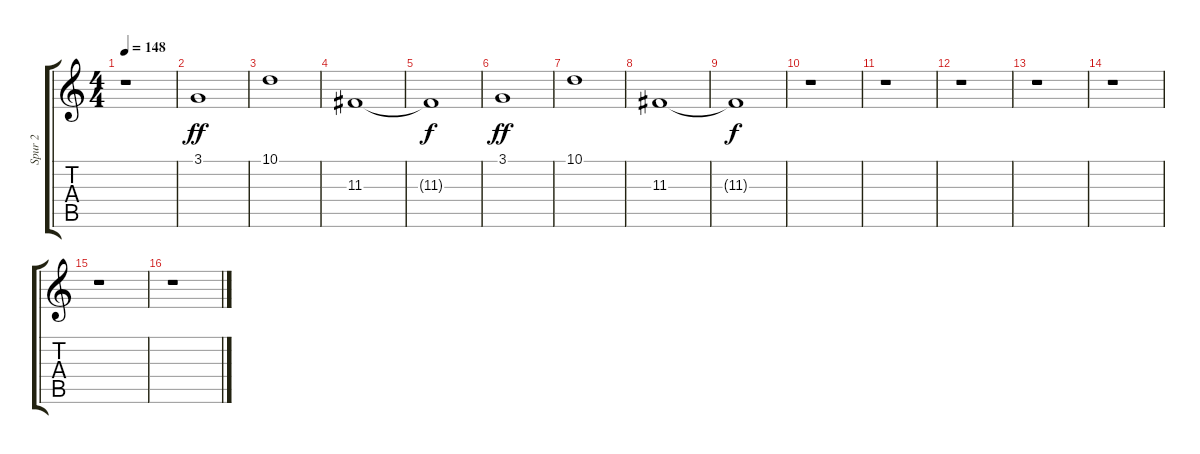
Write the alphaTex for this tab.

\track ("Spur 2" "Spur 2") {instrument vibraphone}
\staff {score tabs}
\tuning (E4 B3 G3 D3 A2 E2) {hide}
\ts (4 4)
\tempo 148
\clef g2
\ks c
r.1{dy f} |
3.1.1{dy ff} |
10.1.1 |
11.3.1 |
11.3{t}.1{dy f} |
3.1.1{dy ff} |
10.1.1 |
11.3.1 |
11.3{t}.1{dy f} |
r.1 |
r.1 |
r.1 |
r.1 |
r.1 |
r.1 |
r.1
